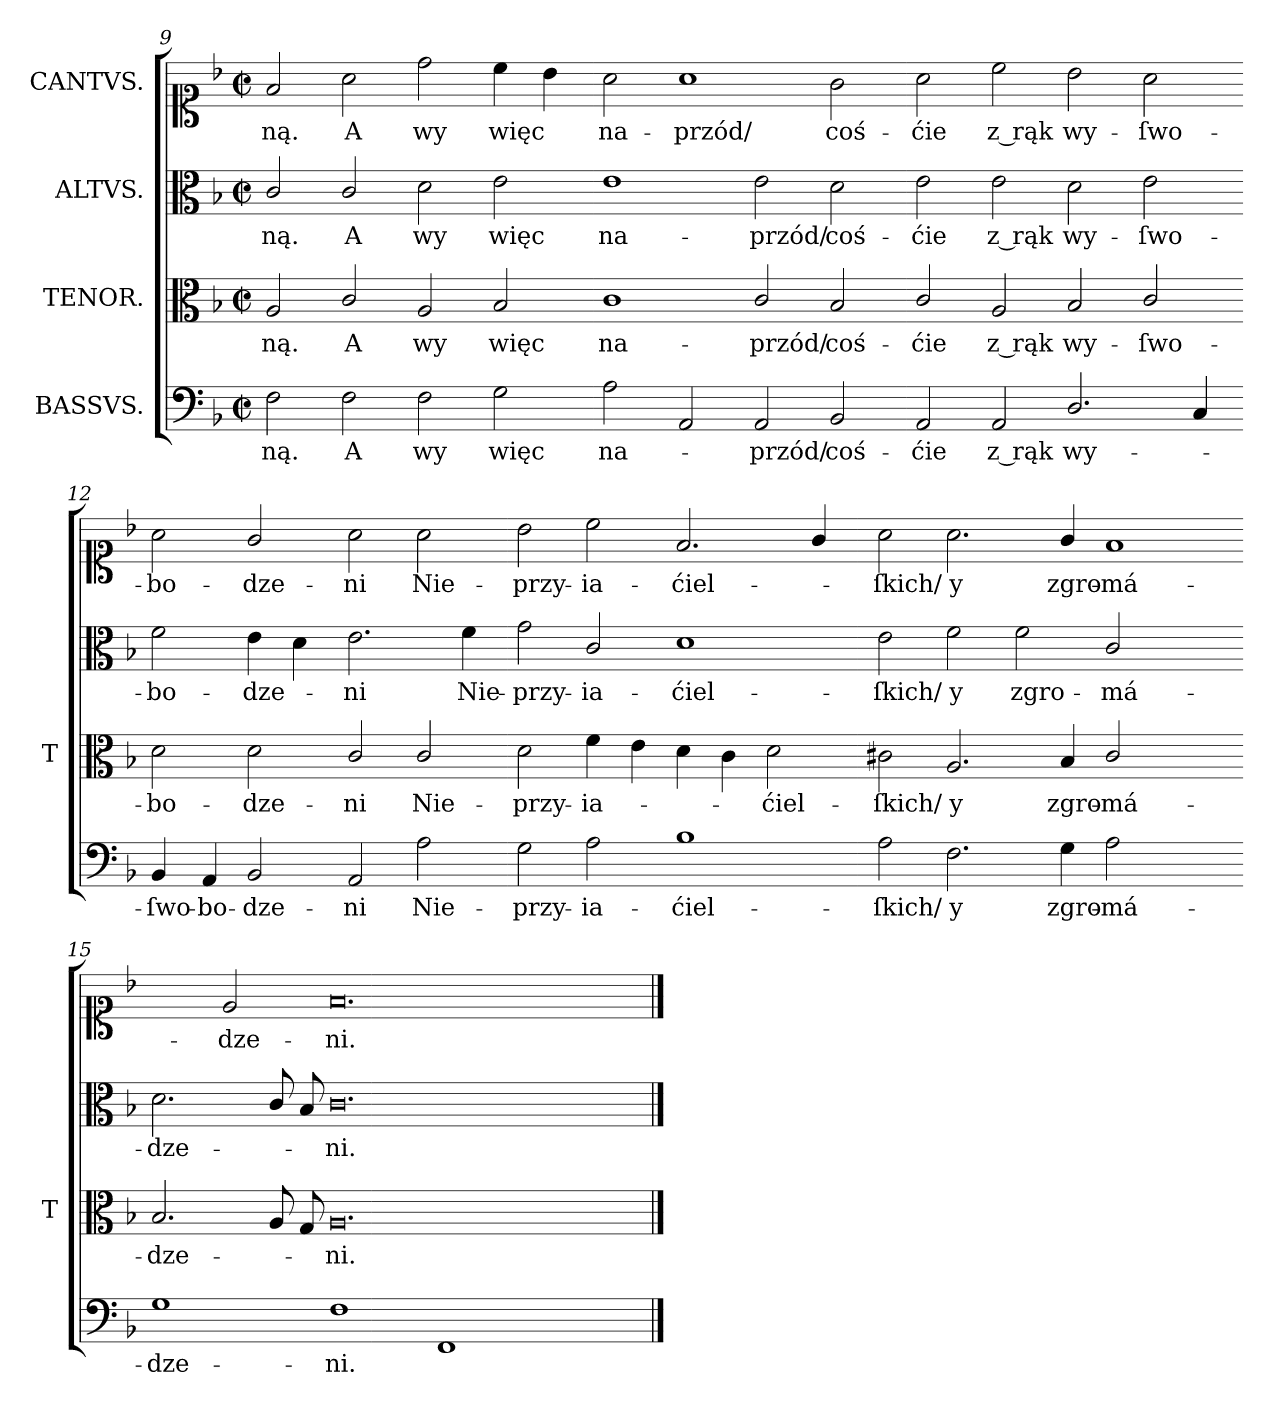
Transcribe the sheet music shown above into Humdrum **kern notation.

**kern	**text	**kern	**text	**kern	**text	**kern	**text
*part4	*part4	*part3	*part3	*part2	*part2	*part1	*part1
*staff4	*staff4	*staff3	*staff3	*staff2	*staff2	*staff1	*staff1
*I"BASSVS.	*	*I"TENOR.	*	*I"ALTVS.	*	*I"CANTVS.	*
*	*	*I'T	*	*	*	*	*
*clefF4	*	*clefC3	*	*clefC3	*	*clefC1	*
*k[b-]	*	*k[b-]	*	*k[b-]	*	*k[b-]	*
*F:	*	*F:	*	*F:	*	*F:	*
*M2/1	*	*M2/1	*	*M2/1	*	*M2/1	*
*met(c|)	*	*met(c|)	*	*met(c|)	*	*met(c|)	*
=9	=9	=9	=9	=9	=9	=9	=9
2F\	-ną.	2A/	-ną.	2c/	-ną.	2f/	-ną.
2F\	A	2c/	A	2c/	A	2a\	A
2F\	wy	2A/	wy	2d\	wy	2dd\	wy
2G\	więc	2B-/	więc	2e\	więc	4cc\	więc
.	.	.	.	.	.	4b-\	.
=10-	=10-	=10-	=10-	=10-	=10-	=10-	=10-
2A\	na-	1c	na-	1e	na-	2a\	na-
2AA/	.	.	.	.	.	1a	-przód/
2AA/	-przód/	2c/	-przód/	2e\	-przód/	.	.
2BB-/	coś-	2B-/	coś-	2d\	coś-	2g\	coś-
=11-	=11-	=11-	=11-	=11-	=11-	=11-	=11-
2AA/	-ćie	2c/	-ćie	2e\	-ćie	2a\	-ćie
2AA/	z rąk	2A/	z rąk	2e\	z rąk	2cc\	z rąk
2.D/	wy-	2B-/	wy-	2d\	wy-	2b-\	wy-
.	.	2c/	-ſwo-	2e\	-ſwo-	2a\	-ſwo-
4C/	.	.	.	.	.	.	.
=12-	=12-	=12-	=12-	=12-	=12-	=12-	=12-
4BB-/	-ſwo-	2d\	-bo-	2f\	-bo-	2a\	-bo-
4AA/	-bo-	.	.	.	.	.	.
2BB-/	-dze-	2d\	-dze-	4e\	-dze-	2g/	-dze-
.	.	.	.	4d\	.	.	.
=-	=-	=-	=-	=-	=-	=-	=-
2AA/	-ni	2c/	-ni	2.e\	-ni	2a\	-ni
2A\	Nie-	2c/	Nie-	.	.	2a\	Nie-
.	.	.	.	4f\	Nie-	.	.
=13-	=13-	=13-	=13-	=13-	=13-	=13-	=13-
2G\	-przy-	2d\	-przy-	2g\	-przy-	2b-\	-przy-
2A\	-ia-	4f\	-ia-	2c/	-ia-	2cc\	-ia-
.	.	4e\	.	.	.	.	.
1B-	-ćiel-	4d\	.	1d	-ćiel-	2.f/	-ćiel-
.	.	4c\	.	.	.	.	.
.	.	2d\	-ćiel-	.	.	.	.
.	.	.	.	.	.	4g/	.
=14-	=14-	=14-	=14-	=14-	=14-	=14-	=14-
2A\	-ſkich/	2c#X\	-ſkich/	2e\	-ſkich/	2a\	-ſkich/
2.F\	y	2.A/	y	2f\	y	2.a\	y
.	.	.	.	2f\	zgro-	.	.
4G\	zgro-	4B-/	zgro-	.	.	4g/	zgro-
2A\	-má-	2c#/	-má-	2c/	-má-	1f	-má-
2ryy	.	2ryy	.	2ryy	.	.	.
=15-	=15-	=15-	=15-	=15-	=15-	=15-	=15-
1G	-dze-	2.B-/	-dze-	2.d\	-dze-	2ryy	.
.	.	.	.	.	.	2e/	-dze-
.	.	8A/	.	8c/	.	.	.
.	.	8G/	.	8B-/	.	.	.
1F	-ni.	0.A/	-ni.	0.c\	-ni.	0.f/	-ni.
1FF/	.	.	.	.	.	.	.
1ryy	.	.	.	.	.	.	.
==	==	==	==	==	==	==	==
*-	*-	*-	*-	*-	*-	*-	*-
